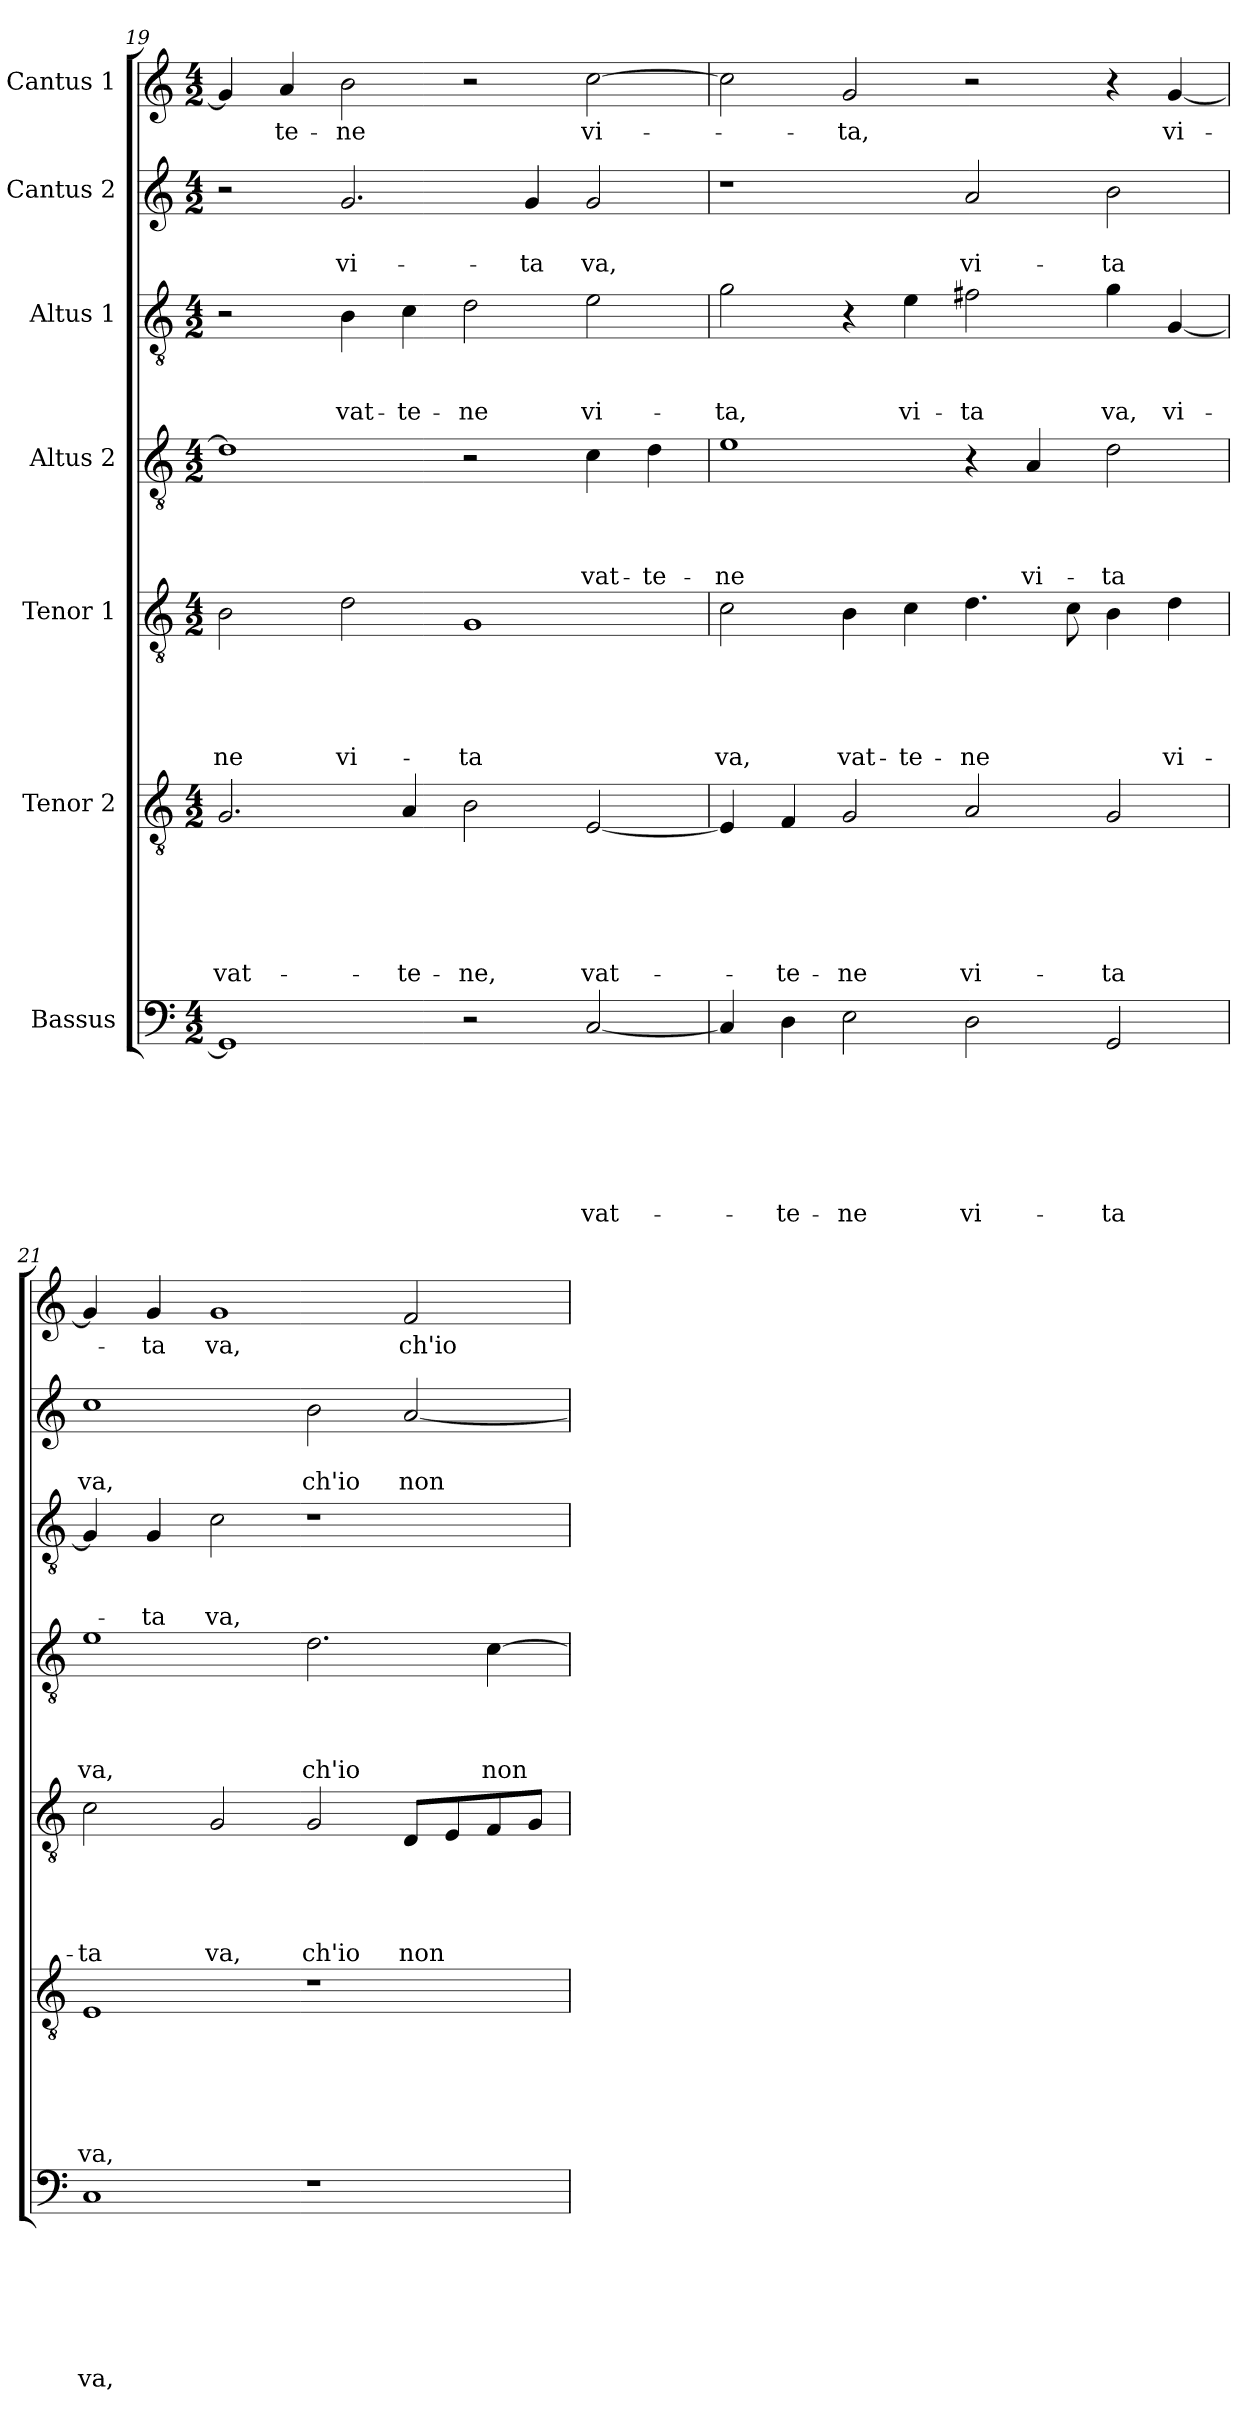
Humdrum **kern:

**kern	**text	**text	**text	**text	**text	**text	**text	**kern	**text	**text	**text	**text	**text	**text	**kern	**text	**text	**text	**text	**text	**kern	**text	**text	**text	**text	**kern	**text	**text	**text	**kern	**text	**text	**kern	**text
*part7	*part7	*part7	*part7	*part7	*part7	*part7	*part7	*part6	*part6	*part6	*part6	*part6	*part6	*part6	*part5	*part5	*part5	*part5	*part5	*part5	*part4	*part4	*part4	*part4	*part4	*part3	*part3	*part3	*part3	*part2	*part2	*part2	*part1	*part1
*staff7	*staff7	*staff7	*staff7	*staff7	*staff7	*staff7	*staff7	*staff6	*staff6	*staff6	*staff6	*staff6	*staff6	*staff6	*staff5	*staff5	*staff5	*staff5	*staff5	*staff5	*staff4	*staff4	*staff4	*staff4	*staff4	*staff3	*staff3	*staff3	*staff3	*staff2	*staff2	*staff2	*staff1	*staff1
*I"Bassus	*	*	*	*	*	*	*	*I"Tenor 2	*	*	*	*	*	*	*I"Tenor 1	*	*	*	*	*	*I"Altus 2	*	*	*	*	*I"Altus 1	*	*	*	*I"Cantus 2	*	*	*I"Cantus 1	*
*clefF4	*	*	*	*	*	*	*	*clefGv2	*	*	*	*	*	*	*clefGv2	*	*	*	*	*	*clefGv2	*	*	*	*	*clefGv2	*	*	*	*clefG2	*	*	*clefG2	*
*k[]	*	*	*	*	*	*	*	*k[]	*	*	*	*	*	*	*k[]	*	*	*	*	*	*k[]	*	*	*	*	*k[]	*	*	*	*k[]	*	*	*k[]	*
*a:	*	*	*	*	*	*	*	*a:	*	*	*	*	*	*	*a:	*	*	*	*	*	*a:	*	*	*	*	*a:	*	*	*	*a:	*	*	*a:	*
*M4/2	*	*	*	*	*	*	*	*M4/2	*	*	*	*	*	*	*M4/2	*	*	*	*	*	*M4/2	*	*	*	*	*M4/2	*	*	*	*M4/2	*	*	*M4/2	*
=19	=19	=19	=19	=19	=19	=19	=19	=19	=19	=19	=19	=19	=19	=19	=19	=19	=19	=19	=19	=19	=19	=19	=19	=19	=19	=19	=19	=19	=19	=19	=19	=19	=19	=19
!	!	!	!	!	!	!	!	!	!	!	!	!	!	!LO:LY:b	!	!	!	!	!	!LO:LY:b	!	!	!	!	!	!	!	!	!	!	!	!	!	!
1GG]	.	.	.	.	.	.	.	2.G/	.	.	.	.	.	vat-	2B\	.	.	.	.	-ne	1d]	.	.	.	.	2r	.	.	.	2r	.	.	4g/]	.
!	!	!	!	!	!	!	!	!	!	!	!	!	!	!	!	!	!	!	!	!	!	!	!	!	!	!	!	!	!	!	!	!	!	!LO:LY:b
.	.	.	.	.	.	.	.	.	.	.	.	.	.	.	.	.	.	.	.	.	.	.	.	.	.	.	.	.	.	.	.	.	4a/	-te-
!	!	!	!	!	!	!	!	!	!	!	!	!	!	!	!	!	!	!	!	!LO:LY:b	!	!	!	!	!	!	!	!	!LO:LY:b	!	!	!LO:LY:b	!	!LO:LY:b
.	.	.	.	.	.	.	.	.	.	.	.	.	.	.	2d\	.	.	.	.	vi-	.	.	.	.	.	4B\	.	.	vat-	2.g/	.	vi-	2b\	-ne
!	!	!	!	!	!	!	!	!	!	!	!	!	!	!LO:LY:b	!	!	!	!	!	!	!	!	!	!	!	!	!	!	!LO:LY:b	!	!	!	!	!
.	.	.	.	.	.	.	.	4A/	.	.	.	.	.	-te-	.	.	.	.	.	.	.	.	.	.	.	4c\	.	.	-te-	.	.	.	.	.
!	!	!	!	!	!	!	!	!	!	!	!	!	!	!LO:LY:b	!	!	!	!	!	!LO:LY:b	!	!	!	!	!	!	!	!	!LO:LY:b	!	!	!	!	!
2r	.	.	.	.	.	.	.	2B\	.	.	.	.	.	-ne,	1G	.	.	.	.	-ta	2r	.	.	.	.	2d\	.	.	-ne	.	.	.	2r	.
!	!	!	!	!	!	!	!	!	!	!	!	!	!	!	!	!	!	!	!	!	!	!	!	!	!	!	!	!	!	!	!	!LO:LY:b	!	!
.	.	.	.	.	.	.	.	.	.	.	.	.	.	.	.	.	.	.	.	.	.	.	.	.	.	.	.	.	.	4g/	.	-ta	.	.
!	!	!	!	!	!	!	!LO:LY:b	!	!	!	!	!	!	!LO:LY:b	!	!	!	!	!	!	!	!	!	!	!LO:LY:b	!	!	!	!LO:LY:b	!	!	!LO:LY:b	!	!LO:LY:b
[2C/	.	.	.	.	.	.	vat-	[2E/	.	.	.	.	.	vat-	.	.	.	.	.	.	4c\	.	.	.	vat-	2e\	.	.	vi-	2g/	.	va,	[2cc\	vi-
!	!	!	!	!	!	!	!	!	!	!	!	!	!	!	!	!	!	!	!	!	!	!	!	!	!LO:LY:b	!	!	!	!	!	!	!	!	!
.	.	.	.	.	.	.	.	.	.	.	.	.	.	.	.	.	.	.	.	.	4d\	.	.	.	-te-	.	.	.	.	.	.	.	.	.
!!LO:LB:g=z
=20	=20	=20	=20	=20	=20	=20	=20	=20	=20	=20	=20	=20	=20	=20	=20	=20	=20	=20	=20	=20	=20	=20	=20	=20	=20	=20	=20	=20	=20	=20	=20	=20	=20	=20
!	!	!	!	!	!	!	!	!	!	!	!	!	!	!	!	!	!	!	!	!LO:LY:b	!	!	!	!	!LO:LY:b	!	!	!	!LO:LY:b	!	!	!	!	!
4C/]	.	.	.	.	.	.	.	4E/]	.	.	.	.	.	.	2c\	.	.	.	.	va,	1e	.	.	.	-ne	2g\	.	.	-ta,	1r	.	.	2cc\]	.
!	!	!	!	!	!	!	!LO:LY:b	!	!	!	!	!	!	!LO:LY:b	!	!	!	!	!	!	!	!	!	!	!	!	!	!	!	!	!	!	!	!
4D\	.	.	.	.	.	.	-te-	4F/	.	.	.	.	.	-te-	.	.	.	.	.	.	.	.	.	.	.	.	.	.	.	.	.	.	.	.
!	!	!	!	!	!	!	!LO:LY:b	!	!	!	!	!	!	!LO:LY:b	!	!	!	!	!	!LO:LY:b	!	!	!	!	!	!	!	!	!	!	!	!	!	!LO:LY:b
2E\	.	.	.	.	.	.	-ne	2G/	.	.	.	.	.	-ne	4B\	.	.	.	.	vat-	.	.	.	.	.	4r	.	.	.	.	.	.	2g/	-ta,
!	!	!	!	!	!	!	!	!	!	!	!	!	!	!	!	!	!	!	!	!LO:LY:b	!	!	!	!	!	!	!	!	!LO:LY:b	!	!	!	!	!
.	.	.	.	.	.	.	.	.	.	.	.	.	.	.	4c\	.	.	.	.	-te-	.	.	.	.	.	4e\	.	.	vi-	.	.	.	.	.
!	!	!	!	!	!	!	!LO:LY:b	!	!	!	!	!	!	!LO:LY:b	!	!	!	!	!	!LO:LY:b	!	!	!	!	!	!	!	!	!LO:LY:b	!	!	!LO:LY:b	!	!
2D\	.	.	.	.	.	.	vi-	2A/	.	.	.	.	.	vi-	4.d\	.	.	.	.	-ne	4r	.	.	.	.	2f#X\	.	.	-ta	2a/	.	vi-	2r	.
!	!	!	!	!	!	!	!	!	!	!	!	!	!	!	!	!	!	!	!	!	!	!	!	!	!LO:LY:b	!	!	!	!	!	!	!	!	!
.	.	.	.	.	.	.	.	.	.	.	.	.	.	.	.	.	.	.	.	.	4A/	.	.	.	vi-	.	.	.	.	.	.	.	.	.
.	.	.	.	.	.	.	.	.	.	.	.	.	.	.	8c\	.	.	.	.	.	.	.	.	.	.	.	.	.	.	.	.	.	.	.
!	!	!	!	!	!	!	!LO:LY:b	!	!	!	!	!	!	!LO:LY:b	!	!	!	!	!	!	!	!	!	!	!LO:LY:b	!	!	!	!LO:LY:b	!	!	!LO:LY:b	!	!
2GG/	.	.	.	.	.	.	-ta	2G/	.	.	.	.	.	-ta	4B\	.	.	.	.	.	2d\	.	.	.	-ta	4g\	.	.	va,	2b\	.	-ta	4r	.
!	!	!	!	!	!	!	!	!	!	!	!	!	!	!	!	!	!	!	!	!LO:LY:b	!	!	!	!	!	!	!	!	!LO:LY:b	!	!	!	!	!LO:LY:b
.	.	.	.	.	.	.	.	.	.	.	.	.	.	.	4d\	.	.	.	.	vi-	.	.	.	.	.	[4G/	.	.	vi-	.	.	.	[4g/	vi-
=21	=21	=21	=21	=21	=21	=21	=21	=21	=21	=21	=21	=21	=21	=21	=21	=21	=21	=21	=21	=21	=21	=21	=21	=21	=21	=21	=21	=21	=21	=21	=21	=21	=21	=21
!	!	!	!	!	!	!	!LO:LY:b	!	!	!	!	!	!	!LO:LY:b	!	!	!	!	!	!LO:LY:b	!	!	!	!	!LO:LY:b	!	!	!	!	!	!	!LO:LY:b	!	!
1C	.	.	.	.	.	.	va,	1E	.	.	.	.	.	va,	2c\	.	.	.	.	-ta	1e	.	.	.	va,	4G/]	.	.	.	1cc	.	va,	4g/]	.
!	!	!	!	!	!	!	!	!	!	!	!	!	!	!	!	!	!	!	!	!	!	!	!	!	!	!	!	!	!LO:LY:b	!	!	!	!	!LO:LY:b
.	.	.	.	.	.	.	.	.	.	.	.	.	.	.	.	.	.	.	.	.	.	.	.	.	.	4G/	.	.	-ta	.	.	.	4g/	-ta
!	!	!	!	!	!	!	!	!	!	!	!	!	!	!	!	!	!	!	!	!LO:LY:b	!	!	!	!	!	!	!	!	!LO:LY:b	!	!	!	!	!LO:LY:b
.	.	.	.	.	.	.	.	.	.	.	.	.	.	.	2G/	.	.	.	.	va,	.	.	.	.	.	2c\	.	.	va,	.	.	.	1g	va,
!	!	!	!	!	!	!	!	!	!	!	!	!	!	!	!	!	!	!	!	!LO:LY:b	!	!	!	!	!LO:LY:b	!	!	!	!	!	!	!LO:LY:b	!	!
1r	.	.	.	.	.	.	.	1r	.	.	.	.	.	.	2G/	.	.	.	.	ch'io	2.d\	.	.	.	ch'io	1r	.	.	.	2b\	.	ch'io	.	.
!	!	!	!	!	!	!	!	!	!	!	!	!	!	!	!	!	!	!	!	!LO:LY:b	!	!	!	!	!	!	!	!	!	!	!	!LO:LY:b	!	!LO:LY:b
.	.	.	.	.	.	.	.	.	.	.	.	.	.	.	8D/L	.	.	.	.	non	.	.	.	.	.	.	.	.	.	[2a/	.	non	2f/	ch'io
.	.	.	.	.	.	.	.	.	.	.	.	.	.	.	8E/	.	.	.	.	.	.	.	.	.	.	.	.	.	.	.	.	.	.	.
!	!	!	!	!	!	!	!	!	!	!	!	!	!	!	!	!	!	!	!	!	!	!	!	!	!LO:LY:b	!	!	!	!	!	!	!	!	!
.	.	.	.	.	.	.	.	.	.	.	.	.	.	.	8F/	.	.	.	.	.	[4c\	.	.	.	non	.	.	.	.	.	.	.	.	.
.	.	.	.	.	.	.	.	.	.	.	.	.	.	.	8G/J	.	.	.	.	.	.	.	.	.	.	.	.	.	.	.	.	.	.	.
=	=	=	=	=	=	=	=	=	=	=	=	=	=	=	=	=	=	=	=	=	=	=	=	=	=	=	=	=	=	=	=	=	=	=
*-	*-	*-	*-	*-	*-	*-	*-	*-	*-	*-	*-	*-	*-	*-	*-	*-	*-	*-	*-	*-	*-	*-	*-	*-	*-	*-	*-	*-	*-	*-	*-	*-	*-	*-
